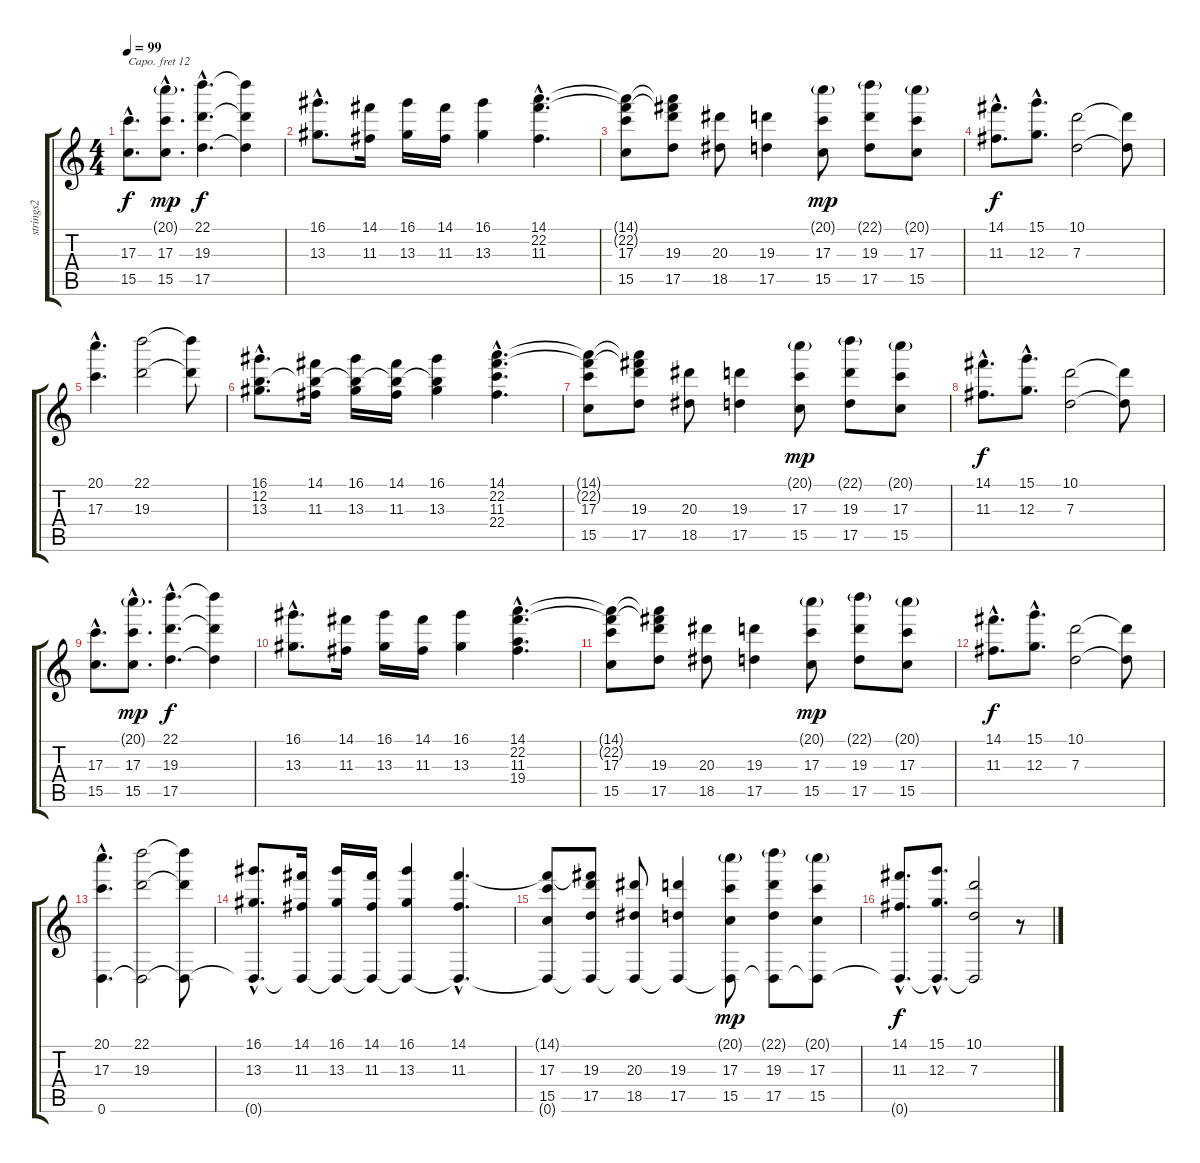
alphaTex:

\track ("strings2" "strings2") {instrument synthstrings2}
\staff {score tabs}
\capo 12
\tuning (E4 B3 G3 D3 A2 D2) {hide}
\ts (4 4)
\tempo 99
\clef g2
\ks c
(17.3{hac} 15.5{hac}).8{d dy f} (20.1{g hac} 17.3{hac} 15.5{hac}).8{d dy mp} (22.1{hac} 19.3{hac} 17.5{hac}).4{d dy f} (22.1{t} 19.3{t} 17.5{t}).4 |
(16.1{hac} 13.3{hac}).8{d} (14.1 11.3).16 (16.1 13.3).16 (14.1 11.3).16 (16.1 13.3).4 (14.1{hac} 22.2{hac} 11.3{hac}).4{d} |
(14.1{t} 22.2{t} 17.3 15.5).8 (14.1{t} 22.2{t} 19.3 17.5).8 (20.3 18.5).8 (19.3 17.5).4 (20.1{g} 17.3 15.5).8{dy mp} (22.1{g} 19.3 17.5).8 (20.1{g} 17.3 15.5).8 |
(14.1{hac} 11.3{hac}).8{d dy f} (15.1{hac} 12.3{hac}).8{d} (10.1 7.3).2 (10.1{t} 7.3{t}).8 |
(20.1{hac} 17.3{hac}).4{d} (22.1 19.3).2 (22.1{t} 19.3{t}).8 |
(16.1{hac} 12.2{hac} 13.3{hac}).8{d} (14.1 12.2{t} 11.3).16 (16.1 12.2{t} 13.3).16 (14.1 12.2{t} 11.3).16 (16.1 12.2{t} 13.3).4 (14.1{hac} 22.2{hac} 11.3{hac} 22.4{hac}).4{d} |
(14.1{t} 22.2{t} 17.3 15.5).8 (14.1{t} 22.2{t} 19.3 17.5).8 (20.3 18.5).8 (19.3 17.5).4 (20.1{g} 17.3 15.5).8{dy mp} (22.1{g} 19.3 17.5).8 (20.1{g} 17.3 15.5).8 |
(14.1{hac} 11.3{hac}).8{d dy f} (15.1{hac} 12.3{hac}).8{d} (10.1 7.3).2 (10.1{t} 7.3{t}).8 |
(17.3{hac} 15.5{hac}).8{d} (20.1{g hac} 17.3{hac} 15.5{hac}).8{d dy mp} (22.1{hac} 19.3{hac} 17.5{hac}).4{d dy f} (22.1{t} 19.3{t} 17.5{t}).4 |
(16.1{hac} 13.3{hac}).8{d} (14.1 11.3).16 (16.1 13.3).16 (14.1 11.3).16 (16.1 13.3).4 (14.1{hac} 22.2{hac} 11.3{hac} 19.4{hac}).4{d} |
(14.1{t} 22.2{t} 17.3 15.5).8 (14.1{t} 22.2{t} 19.3 17.5).8 (20.3 18.5).8 (19.3 17.5).4 (20.1{g} 17.3 15.5).8{dy mp} (22.1{g} 19.3 17.5).8 (20.1{g} 17.3 15.5).8 |
(14.1{hac} 11.3{hac}).8{d dy f} (15.1{hac} 12.3{hac}).8{d} (10.1 7.3).2 (10.1{t} 7.3{t}).8 |
(20.1{hac} 17.3{hac} 0.6{hac}).4{d volume 5} (22.1 19.3 0.6{t}).2 (22.1{t} 19.3{t} 0.6{t}).8 |
(16.1{hac} 13.3{hac} 0.6{hac t}).8{d} (14.1 11.3 0.6{t}).16 (16.1 13.3 0.6{t}).16 (14.1 11.3 0.6{t}).16 (16.1 13.3 0.6{t}).4 (14.1{hac} 11.3{hac} 0.6{hac t}).4{d} |
(14.1{t} 17.3 15.5 0.6{t}).8 (14.1{t} 19.3 17.5 0.6{t}).8 (20.3 18.5 0.6{t}).8 (19.3 17.5 0.6{t}).4 (20.1{g} 17.3 15.5 0.6{t}).8{dy mp} (22.1{g} 19.3 17.5 0.6{t}).8 (20.1{g} 17.3 15.5 0.6{t}).8 |
(14.1{hac} 11.3{hac} 0.6{hac t}).8{d dy f} (15.1{hac} 12.3{hac} 0.6{hac t}).8{d} (10.1 7.3 0.6{t}).2 r.8
